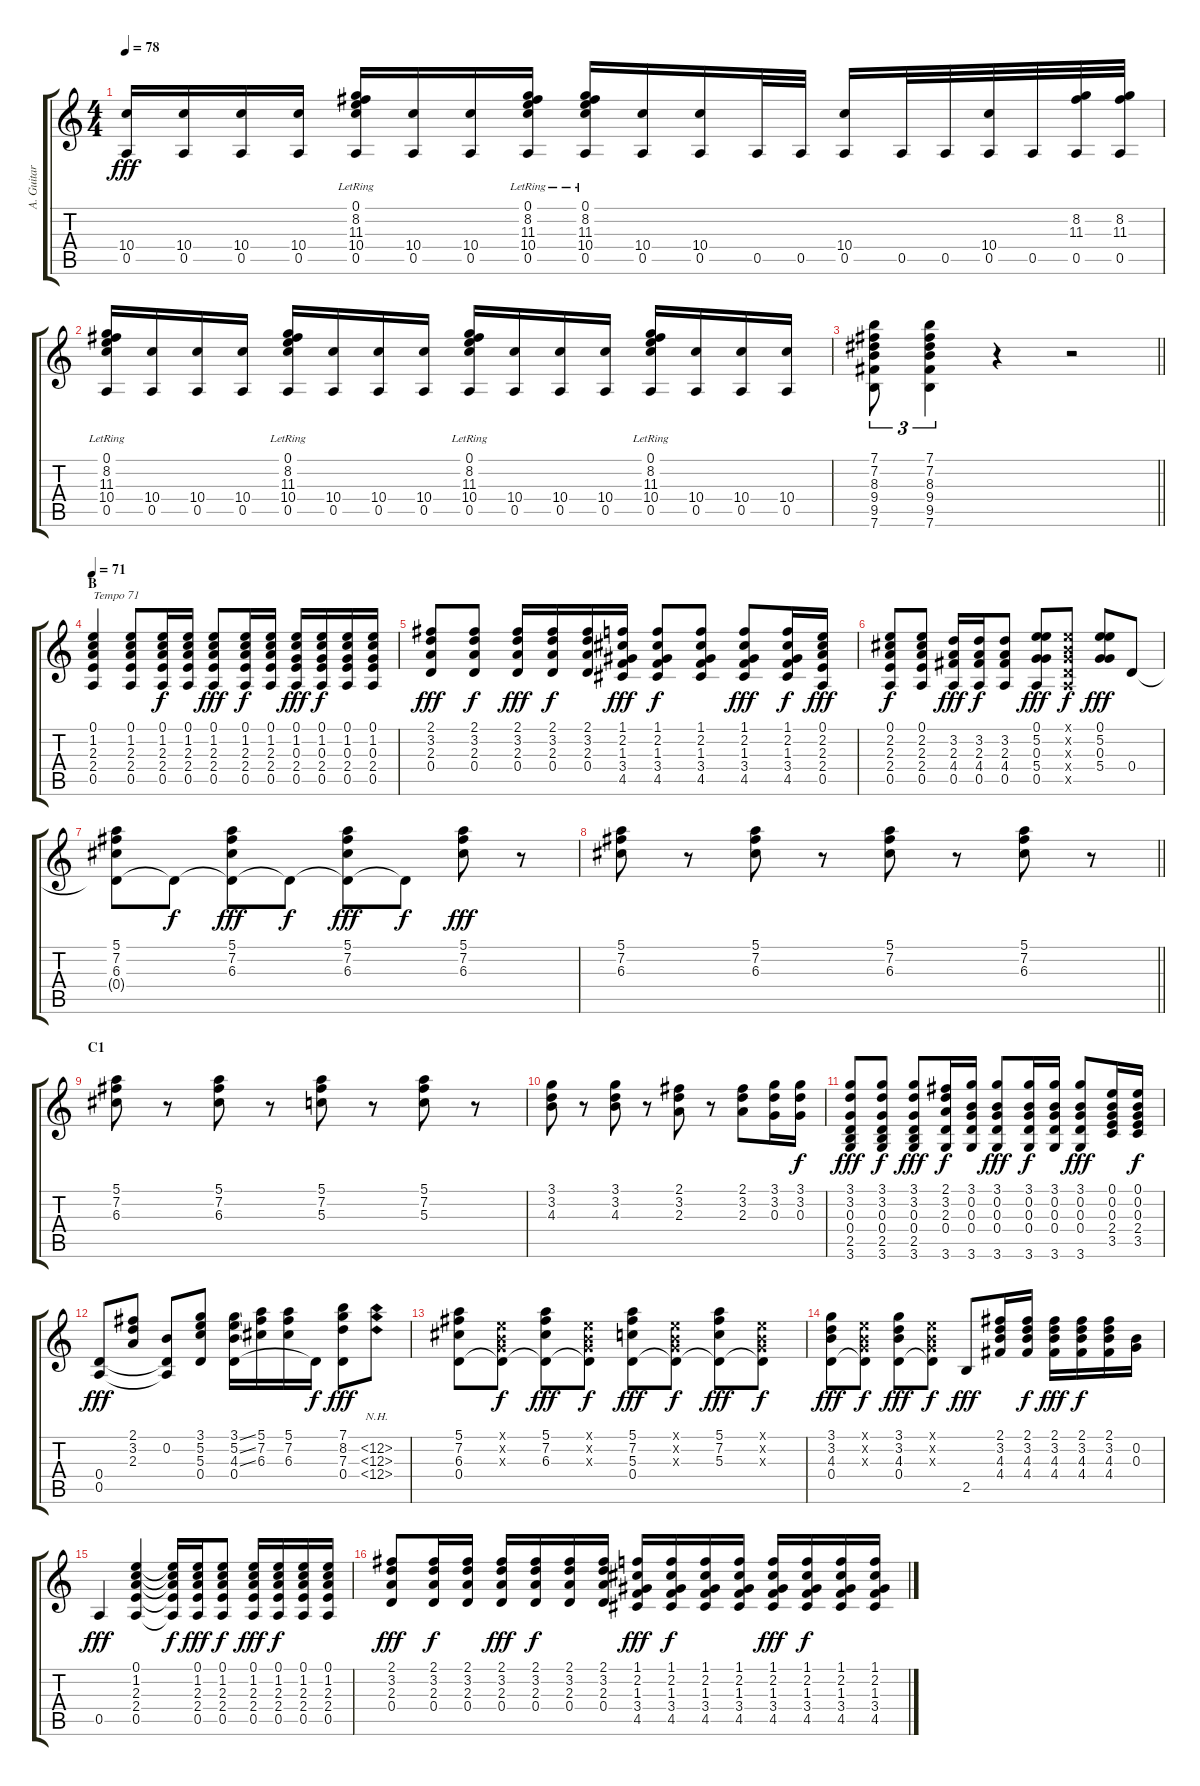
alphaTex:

\track ("A. Guitar (Nylon)" "A. Guitar ") {instrument acousticguitarnylon}
\staff {score tabs}
\tuning (E4 B3 G3 D3 A2 E2) {hide}
\ts (4 4)
\tempo 78
\clef g2
\ks c
(10.4 0.5).16{dy fff} (10.4 0.5).16 (10.4 0.5).16 (10.4 0.5).16 (0.1{lr} 8.2{lr} 11.3{lr} 10.4 0.5).16 (10.4 0.5).16 (10.4 0.5).16 (0.1{lr} 8.2{lr} 11.3{lr} 10.4 0.5).16 (0.1{lr} 8.2{lr} 11.3{lr} 10.4 0.5).16 (10.4 0.5).16 (10.4 0.5).16 0.5.32 0.5.32 (10.4 0.5).16 0.5.32 0.5.32 (10.4 0.5).32 0.5.32 (8.2 11.3 0.5).32 (8.2 11.3 0.5).32 |
(0.1{lr} 8.2{lr} 11.3{lr} 10.4 0.5).16 (10.4 0.5).16 (10.4 0.5).16 (10.4 0.5).16 (0.1{lr} 8.2{lr} 11.3{lr} 10.4 0.5).16 (10.4 0.5).16 (10.4 0.5).16 (10.4 0.5).16 (0.1{lr} 8.2{lr} 11.3{lr} 10.4 0.5).16 (10.4 0.5).16 (10.4 0.5).16 (10.4 0.5).16 (0.1{lr} 8.2{lr} 11.3{lr} 10.4 0.5).16 (10.4 0.5).16 (10.4 0.5).16 (10.4 0.5).16 |
\barLineRight lightlight
(7.1 7.2 8.3 9.4 9.5 7.6).8{tu (3 2)} (7.1 7.2 8.3 9.4 9.5 7.6).4{tu (3 2)} r.4 r.2 |
\section ("" "B")
\tempo 71
(0.1 1.2 2.3 2.4 0.5).4{txt "Tempo 71"} (0.1 1.2 2.3 2.4 0.5).8 (0.1 1.2 2.3 2.4 0.5).16{dy f} (0.1 1.2 2.3 2.4 0.5).16 (0.1 1.2 2.3 2.4 0.5).8{dy fff} (0.1 1.2 2.3 2.4 0.5).16{dy f} (0.1 1.2 2.3 2.4 0.5).16 (0.1 1.2 0.3 2.4 0.5).16{dy fff} (0.1 1.2 0.3 2.4 0.5).16{dy f} (0.1 1.2 0.3 2.4 0.5).16 (0.1 1.2 0.3 2.4 0.5).16 |
(2.1 3.2 2.3 0.4).8{dy fff} (2.1 3.2 2.3 0.4).8{dy f} (2.1 3.2 2.3 0.4).16{dy fff} (2.1 3.2 2.3 0.4).16{dy f} (2.1 3.2 2.3 0.4).16 (1.1 2.2 1.3 3.4 4.5).16{dy fff} (1.1 2.2 1.3 3.4 4.5).8{dy f} (1.1 2.2 1.3 3.4 4.5).8 (1.1 2.2 1.3 3.4 4.5).8{dy fff} (1.1 2.2 1.3 3.4 4.5).16{dy f} (0.1 2.2 2.3 2.4 0.5).16{dy fff} |
(0.1 2.2 2.3 2.4 0.5).8{dy f} (0.1 2.2 2.3 2.4 0.5).8 (3.2 2.3 4.4 0.5).16{dy fff} (3.2 2.3 4.4 0.5).16{dy f} (3.2 2.3 4.4 0.5).8 (0.1 5.2 0.3 5.4 0.5).8{dy fff} (0.1{x} 0.2{x} 0.3{x} 0.4{x} 0.5{x}).8{dy f} (0.1 5.2 0.3 5.4).8{dy fff} 0.4.8 |
(5.1 7.2 6.3 0.4{t}).8 0.4{t}.8{dy f} (5.1 7.2 6.3 0.4{t}).8{dy fff} 0.4{t}.8{dy f} (5.1 7.2 6.3 0.4{t}).8{dy fff} 0.4{t}.8{dy f} (5.1 7.2 6.3).8{dy fff} r.8 |
\barLineRight lightlight
(5.1 7.2 6.3).8 r.8 (5.1 7.2 6.3).8 r.8 (5.1 7.2 6.3).8 r.8 (5.1 7.2 6.3).8 r.8 |
\section ("" "C1")
(5.1 7.2 6.3).8 r.8 (5.1 7.2 6.3).8 r.8 (5.1 7.2 5.3).8 r.8 (5.1 7.2 5.3).8 r.8 |
(3.1 3.2 4.3).8 r.8 (3.1 3.2 4.3).8 r.8 (2.1 3.2 2.3).8 r.8 (2.1 3.2 2.3).8 (3.1 3.2 0.3).16 (3.1 3.2 0.3).16{dy f} |
(3.1 3.2 0.3 0.4 2.5 3.6).8{dy fff} (3.1 3.2 0.3 0.4 2.5 3.6).8{dy f} (3.1 3.2 0.3 0.4 2.5 3.6).8{dy fff} (2.1 3.2 2.3 0.4 3.6).16{dy f} (3.1 0.2 0.3 0.4 3.6).16 (3.1 0.2 0.3 0.4 3.6).8{dy fff} (3.1 0.2 0.3 0.4 3.6).16{dy f} (3.1 0.2 0.3 0.4 3.6).16 (3.1 0.2 0.3 0.4 3.6).8{dy fff} (0.1 0.2 0.3 2.4 3.5).16 (0.1 0.2 0.3 2.4 3.5).16{dy f} |
(0.4 0.5).8{dy fff} (2.1 3.2 2.3).8 (0.2 0.4{t} 0.5{t}).8 (3.1 5.2 5.3 0.4).8 (3.1{ss} 5.2{ss} 4.3{ss} 0.4).16 (5.1 7.2 6.3).16 (5.1 7.2 6.3).16 0.4{t}.16{dy f} (7.1 8.2 7.3 0.4).8{dy fff} (12.2{nh} 12.3{nh} 12.4{nh}).8 |
(5.1 7.2 6.3 0.4).8 (0.1{x} 0.2{x} 0.3{x} 0.4{t}).8{dy f} (5.1 7.2 6.3 0.4{t}).8{dy fff} (0.1{x} 0.2{x} 0.3{x} 0.4{t}).8{dy f} (5.1 7.2 5.3 0.4).8{dy fff} (0.1{x} 0.2{x} 0.3{x} 0.4{t}).8{dy f} (5.1 7.2 5.3 0.4{t}).8{dy fff} (0.1{x} 0.2{x} 0.3{x} 0.4{t}).8{dy f} |
(3.1 3.2 4.3 0.4).8{dy fff} (0.1{x} 0.2{x} 0.3{x} 0.4{t}).8{dy f} (3.1 3.2 4.3 0.4).8{dy fff} (0.1{x} 0.2{x} 0.3{x} 0.4{t}).8{dy f} 2.5.8{dy fff} (2.1 3.2 4.3 4.4).16 (2.1 3.2 4.3 4.4).16{dy f} (2.1 3.2 4.3 4.4).16{dy fff} (2.1 3.2 4.3 4.4).16{dy f} (2.1 3.2 4.3 4.4).16 (0.2 0.3).16 |
0.5.4{dy fff} (0.1 1.2 2.3 2.4 0.5).4 (0.1{t} 1.2{t} 2.3{t} 2.4{t} 0.5{t}).16{dy f} (0.1 1.2 2.3 2.4 0.5).16{dy fff} (0.1 1.2 2.3 2.4 0.5).8{dy f} (0.1 1.2 2.3 2.4 0.5).16{dy fff} (0.1 1.2 2.3 2.4 0.5).16{dy f} (0.1 1.2 2.3 2.4 0.5).16 (0.1 1.2 2.3 2.4 0.5).16 |
(2.1 3.2 2.3 0.4).8{dy fff} (2.1 3.2 2.3 0.4).16{dy f} (2.1 3.2 2.3 0.4).16 (2.1 3.2 2.3 0.4).16{dy fff} (2.1 3.2 2.3 0.4).16{dy f} (2.1 3.2 2.3 0.4).16 (2.1 3.2 2.3 0.4).16 (1.1 2.2 1.3 3.4 4.5).16{dy fff} (1.1 2.2 1.3 3.4 4.5).16{dy f} (1.1 2.2 1.3 3.4 4.5).16 (1.1 2.2 1.3 3.4 4.5).16 (1.1 2.2 1.3 3.4 4.5).16{dy fff} (1.1 2.2 1.3 3.4 4.5).16{dy f} (1.1 2.2 1.3 3.4 4.5).16 (1.1 2.2 1.3 3.4 4.5).16
